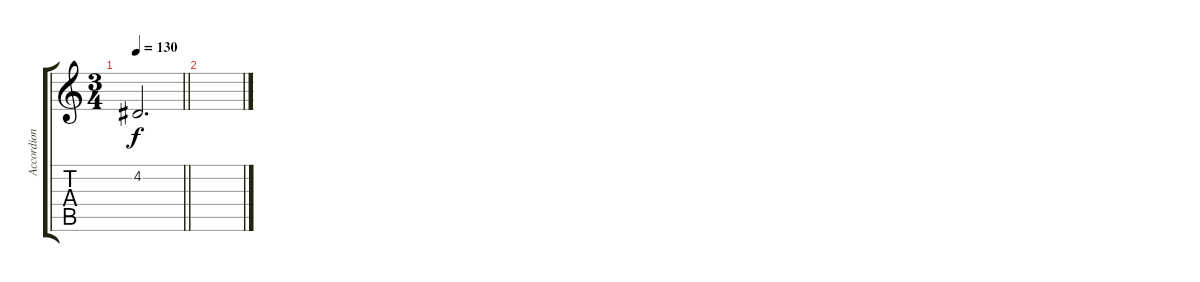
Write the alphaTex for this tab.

\track ("Accordion" "Accordion") {instrument accordion}
\staff {score tabs}
\tuning (E4 B3 G3 D3 A2 E2) {hide}
\ts (3 4)
\tempo 130
\clef g2
\barLineRight lightlight
\ks c
4.2.2{d dy f} |
\section ("" "")
